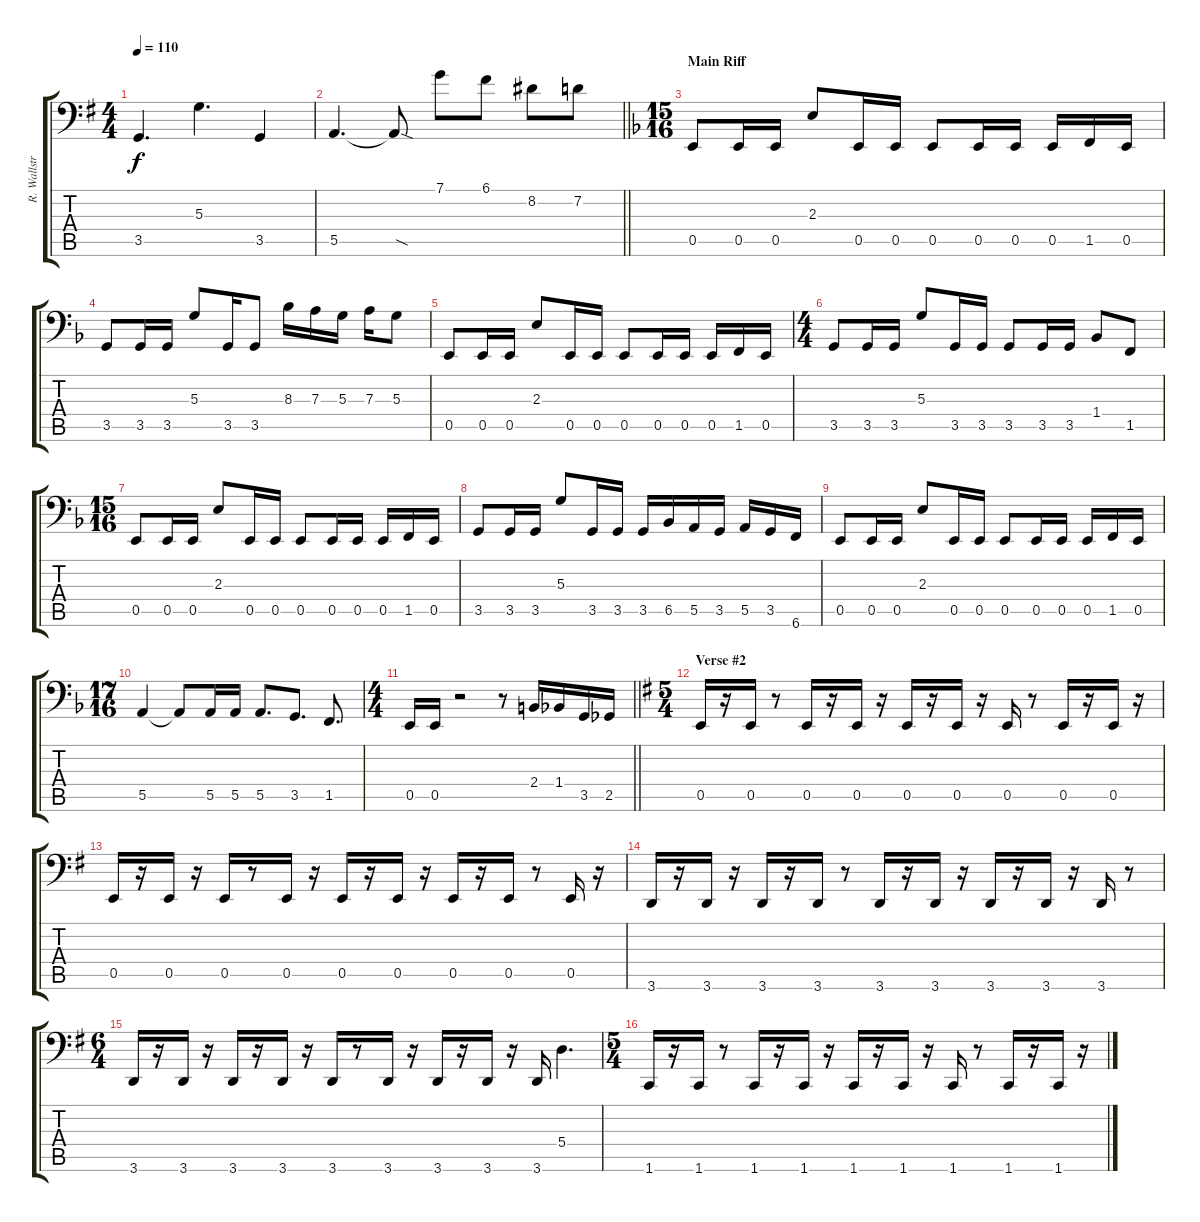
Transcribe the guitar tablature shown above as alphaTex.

\track ("R. Wallström (Bass)" "R. Wallstr") {instrument electricbassfinger}
\staff {score tabs}
\tuning (C3 G2 D2 A1 E1 B0) {hide}
\ts (4 4)
\tempo 110
\clef f4
\ks eminor
3.5.4{d dy f} 5.3.4{d} 3.5.4 |
\barLineRight lightlight
5.5.4{d} 5.5{sod t}.8 7.1.8 6.1.8 8.2.8 7.2.8 |
\ts (15 16)
\section ("" "Main Riff")
\ks dminor
0.5.8 0.5.16 0.5.16 2.3.8 0.5.16 0.5.16 0.5.8 0.5.16 0.5.16 0.5.16 1.5.16 0.5.16 |
3.5.8 3.5.16 3.5.16 5.3.8 3.5.16 3.5.8 8.3.16 7.3.16 5.3.16 7.3.16 5.3.8 |
0.5.8 0.5.16 0.5.16 2.3.8 0.5.16 0.5.16 0.5.8 0.5.16 0.5.16 0.5.16 1.5.16 0.5.16 |
\ts (4 4)
3.5.8 3.5.16 3.5.16 5.3.8 3.5.16 3.5.16 3.5.8 3.5.16 3.5.16 1.4.8 1.5.8 |
\ts (15 16)
0.5.8 0.5.16 0.5.16 2.3.8 0.5.16 0.5.16 0.5.8 0.5.16 0.5.16 0.5.16 1.5.16 0.5.16 |
3.5.8 3.5.16 3.5.16 5.3.8 3.5.16 3.5.16 3.5.16 6.5.16 5.5.16 3.5.16 5.5.16 3.5.16 6.6.16 |
0.5.8 0.5.16 0.5.16 2.3.8 0.5.16 0.5.16 0.5.8 0.5.16 0.5.16 0.5.16 1.5.16 0.5.16 |
\ts (17 16)
5.5.4 5.5{t}.8 5.5.16 5.5.16 5.5.8{d} 3.5.8{d} 1.5.8{d} |
\ts (4 4)
\barLineRight lightlight
0.5.16 0.5.16 r.2 r.8 2.4.16 1.4.16 3.5.16 2.5.16 |
\ts (5 4)
\section ("" "Verse #2")
\ks eminor
0.5.16 r.16 0.5.16 r.8 0.5.16 r.16 0.5.16 r.16 0.5.16 r.16 0.5.16 r.16 0.5.16 r.8 0.5.16 r.16 0.5.16 r.16 |
0.5.16 r.16 0.5.16 r.16 0.5.16 r.8 0.5.16 r.16 0.5.16 r.16 0.5.16 r.16 0.5.16 r.16 0.5.16 r.8 0.5.16 r.16 |
3.6.16 r.16 3.6.16 r.16 3.6.16 r.16 3.6.16 r.8 3.6.16 r.16 3.6.16 r.16 3.6.16 r.16 3.6.16 r.16 3.6.16 r.8 |
\ts (6 4)
3.6.16 r.16 3.6.16 r.16 3.6.16 r.16 3.6.16 r.16 3.6.16 r.8 3.6.16 r.16 3.6.16 r.16 3.6.16 r.16 3.6.16 5.4.4{d} |
\ts (5 4)
1.6.16 r.16 1.6.16 r.8 1.6.16 r.16 1.6.16 r.16 1.6.16 r.16 1.6.16 r.16 1.6.16 r.8 1.6.16 r.16 1.6.16 r.16
